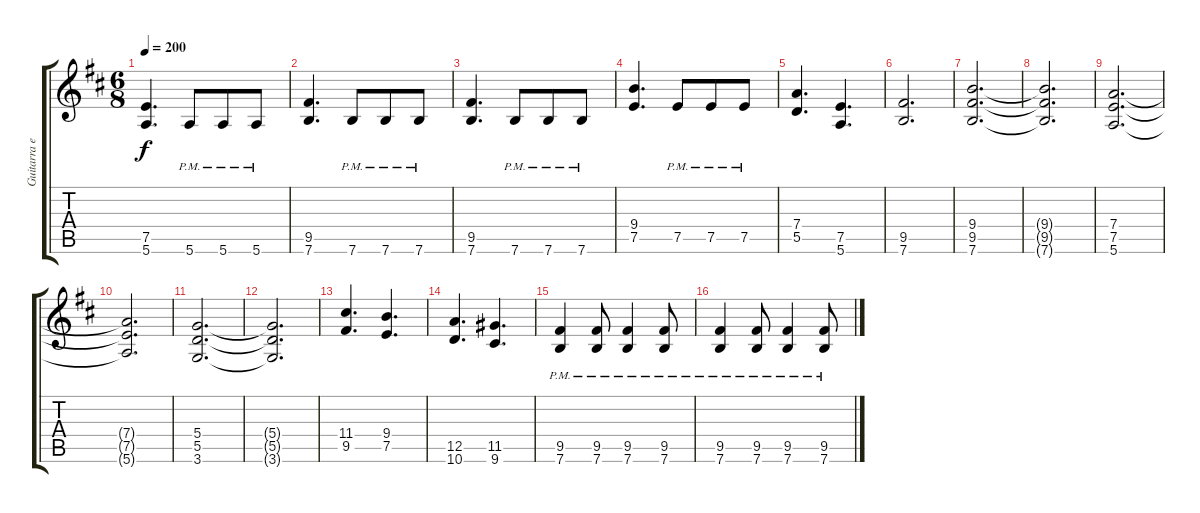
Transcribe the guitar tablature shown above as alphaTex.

\track ("Guitarra electrica" "Guitarra e") {instrument overdrivenguitar}
\staff {score tabs}
\tuning (E4 B3 G3 D3 A2 E2) {hide}
\ts (6 8)
\tempo 200
\clef g2
\ks bminor
(7.5 5.6).4{d dy f} 5.6{pm}.8 5.6{pm}.8 5.6{pm}.8 |
(9.5 7.6).4{d} 7.6{pm}.8 7.6{pm}.8 7.6{pm}.8 |
(9.5 7.6).4{d} 7.6{pm}.8 7.6{pm}.8 7.6{pm}.8 |
(9.4 7.5).4{d} 7.5{pm}.8 7.5{pm}.8 7.5{pm}.8 |
(7.4 5.5).4{d} (7.5 5.6).4{d} |
(9.5 7.6).2{d} |
(9.4 9.5 7.6).2{d} |
(9.4{t} 9.5{t} 7.6{t}).2{d} |
(7.4 7.5 5.6).2{d} |
(7.4{t} 7.5{t} 5.6{t}).2{d} |
(5.4 5.5 3.6).2{d} |
(5.4{t} 5.5{t} 3.6{t}).2{d} |
(11.4 9.5).4{d} (9.4 7.5).4{d} |
(12.5 10.6).4{d} (11.5 9.6).4{d} |
(9.5{pm} 7.6{pm}).4 (9.5{pm} 7.6{pm}).8 (9.5{pm} 7.6{pm}).4 (9.5{pm} 7.6{pm}).8 |
(9.5{pm} 7.6{pm}).4 (9.5{pm} 7.6{pm}).8 (9.5{pm} 7.6{pm}).4 (9.5{pm} 7.6{pm}).8
